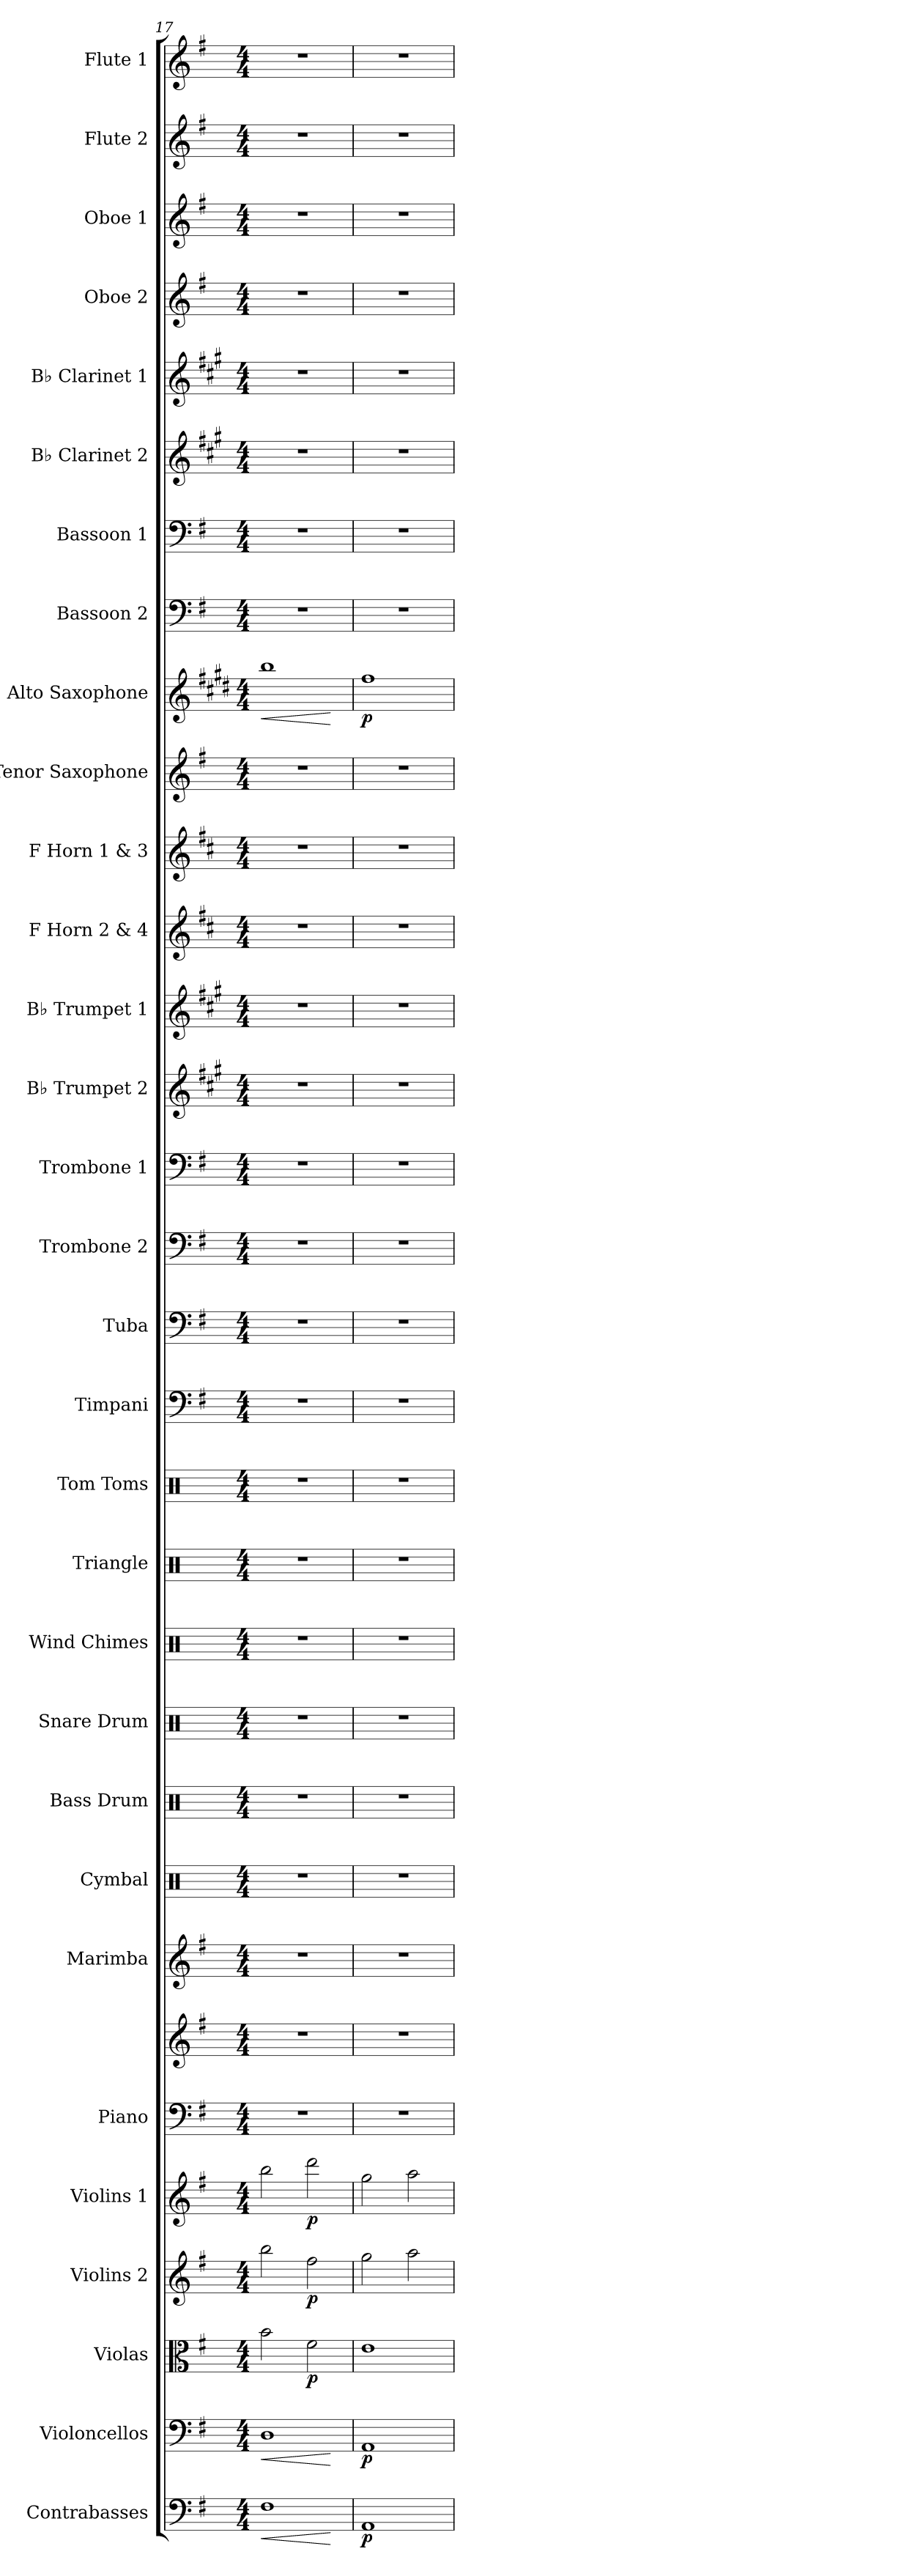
**kern	**dynam	**kern	**dynam	**kern	**dynam	**kern	**dynam	**kern	**dynam	**kern	**kern	**kern	**kern	**kern	**kern	**kern	**kern	**kern	**kern	**kern	**kern	**kern	**kern	**kern	**kern	**kern	**kern	**kern	**dynam	**kern	**kern	**kern	**kern	**kern	**kern	**kern	**kern
*part31	*part31	*part30	*part30	*part29	*part29	*part28	*part28	*part27	*part27	*part26	*part26	*part25	*part24	*part23	*part22	*part21	*part20	*part19	*part18	*part17	*part16	*part15	*part14	*part13	*part12	*part11	*part10	*part9	*part9	*part8	*part7	*part6	*part5	*part4	*part3	*part2	*part1
*staff32	*staff32	*staff31	*staff31	*staff30	*staff30	*staff29	*staff29	*staff28	*staff28	*staff27	*staff26	*staff25	*staff24	*staff23	*staff22	*staff21	*staff20	*staff19	*staff18	*staff17	*staff16	*staff15	*staff14	*staff13	*staff12	*staff11	*staff10	*staff9	*staff9	*staff8	*staff7	*staff6	*staff5	*staff4	*staff3	*staff2	*staff1
*I"Contrabasses	*	*I"Violoncellos	*	*I"Violas	*	*I"Violins 2	*	*I"Violins 1	*	*I"Piano	*	*I"Marimba	*I"Cymbal	*I"Bass Drum	*I"Snare Drum	*I"Wind Chimes	*I"Triangle	*I"Tom Toms	*I"Timpani	*I"Tuba	*I"Trombone 2	*I"Trombone 1	*I"B♭ Trumpet 2	*I"B♭ Trumpet 1	*I"F Horn 2 &amp; 4	*I"F Horn 1 &amp; 3	*I"Tenor Saxophone	*I"Alto Saxophone	*	*I"Bassoon 2	*I"Bassoon 1	*I"B♭ Clarinet 2	*I"B♭ Clarinet 1	*I"Oboe 2	*I"Oboe 1	*I"Flute 2	*I"Flute 1
*I'Cbs.	*	*I'Vcs.	*	*I'Vlas.	*	*I'Vlns. 2	*	*I'Vlns. 1	*	*I'Pno.	*	*I'Mrm.	*I'Cym.	*I'B. Dr.	*I'Sn. Dr.	*I'Wd. Ch.	*I'Trgl.	*I'Toms	*I'Timp.	*I'Tba.	*I'Tbn. 2	*I'Tbn. 1	*I'B♭ Tpt. 2	*I'B♭ Tpt. 1	*I'F Hn. 2 4	*I'F Hn. 1 3	*I'T. Sax.	*I'A. Sax.	*	*I'Bsn. 2	*I'Bsn. 1	*I'B♭ Cl. 2	*I'B♭ Cl. 1	*I'Ob. 2	*I'Ob. 1	*I'Fl. 2	*I'Fl. 1
*clefF4	*	*clefF4	*	*clefC3	*	*clefG2	*	*clefG2	*	*clefF4	*clefG2	*clefG2	*clefX	*clefX	*clefX	*clefX	*clefX	*clefX	*clefF4	*clefF4	*clefF4	*clefF4	*clefG2	*clefG2	*clefG2	*clefG2	*clefG2	*clefG2	*	*clefF4	*clefF4	*clefG2	*clefG2	*clefG2	*clefG2	*clefG2	*clefG2
*ITrd7c12	*	*	*	*	*	*	*	*	*	*	*	*	*	*	*	*	*	*	*	*	*	*	*ITrd1c2	*ITrd1c2	*ITrd4c7	*ITrd4c7	*ITrd8c14	*ITrd5c9	*	*	*	*ITrd1c2	*ITrd1c2	*	*	*	*
*k[f#]	*	*k[f#]	*	*k[f#]	*	*k[f#]	*	*k[f#]	*	*k[f#]	*k[f#]	*k[f#]	*k[]	*k[]	*k[]	*k[]	*k[]	*k[]	*k[f#]	*k[f#]	*k[f#]	*k[f#]	*k[f#]	*k[f#]	*k[f#]	*k[f#]	*k[f#]	*k[f#]	*	*k[f#]	*k[f#]	*k[f#]	*k[f#]	*k[f#]	*k[f#]	*k[f#]	*k[f#]
*M4/4	*	*M4/4	*	*M4/4	*	*M4/4	*	*M4/4	*	*M4/4	*M4/4	*M4/4	*M4/4	*M4/4	*M4/4	*M4/4	*M4/4	*M4/4	*M4/4	*M4/4	*M4/4	*M4/4	*M4/4	*M4/4	*M4/4	*M4/4	*M4/4	*M4/4	*	*M4/4	*M4/4	*M4/4	*M4/4	*M4/4	*M4/4	*M4/4	*M4/4
=17	=17	=17	=17	=17	=17	=17	=17	=17	=17	=17	=17	=17	=17	=17	=17	=17	=17	=17	=17	=17	=17	=17	=17	=17	=17	=17	=17	=17	=17	=17	=17	=17	=17	=17	=17	=17	=17
!	!LO:HP:b	!	!LO:HP:b	!	!	!	!	!	!	!	!	!	!	!	!	!	!	!	!	!	!	!	!	!	!	!	!	!	!LO:HP:b	!	!	!	!	!	!	!	!
1FF#	<	1D	<	2b\	.	2bb\	.	2bb\	.	1r	1r	1r	1r	1r	1r	1r	1r	1r	1r	1r	1r	1r	1r	1r	1r	1r	1r	1dd	<	1r	1r	1r	1r	1r	1r	1r	1r
!	!	!	!	!	!LO:DY:b	!	!LO:DY:b	!	!LO:DY:b	!	!	!	!	!	!	!	!	!	!	!	!	!	!	!	!	!	!	!	!	!	!	!	!	!	!	!	!
.	.	.	.	2f#\	p	2ff#\	p	2ddd\	p	.	.	.	.	.	.	.	.	.	.	.	.	.	.	.	.	.	.	.	.	.	.	.	.	.	.	.	.
.	[	.	[	.	.	.	.	.	.	.	.	.	.	.	.	.	.	.	.	.	.	.	.	.	.	.	.	.	[	.	.	.	.	.	.	.	.
=18	=18	=18	=18	=18	=18	=18	=18	=18	=18	=18	=18	=18	=18	=18	=18	=18	=18	=18	=18	=18	=18	=18	=18	=18	=18	=18	=18	=18	=18	=18	=18	=18	=18	=18	=18	=18	=18
!	!LO:DY:b	!	!LO:DY:b	!	!	!	!	!	!	!	!	!	!	!	!	!	!	!	!	!	!	!	!	!	!	!	!	!	!LO:DY:b	!	!	!	!	!	!	!	!
1AAA	p	1AA	p	1e	.	2gg\	.	2gg\	.	1r	1r	1r	1r	1r	1r	1r	1r	1r	1r	1r	1r	1r	1r	1r	1r	1r	1r	1a	p	1r	1r	1r	1r	1r	1r	1r	1r
.	.	.	.	.	.	2aa\	.	2aa\	.	.	.	.	.	.	.	.	.	.	.	.	.	.	.	.	.	.	.	.	.	.	.	.	.	.	.	.	.
=	=	=	=	=	=	=	=	=	=	=	=	=	=	=	=	=	=	=	=	=	=	=	=	=	=	=	=	=	=	=	=	=	=	=	=	=	=
*-	*-	*-	*-	*-	*-	*-	*-	*-	*-	*-	*-	*-	*-	*-	*-	*-	*-	*-	*-	*-	*-	*-	*-	*-	*-	*-	*-	*-	*-	*-	*-	*-	*-	*-	*-	*-	*-
